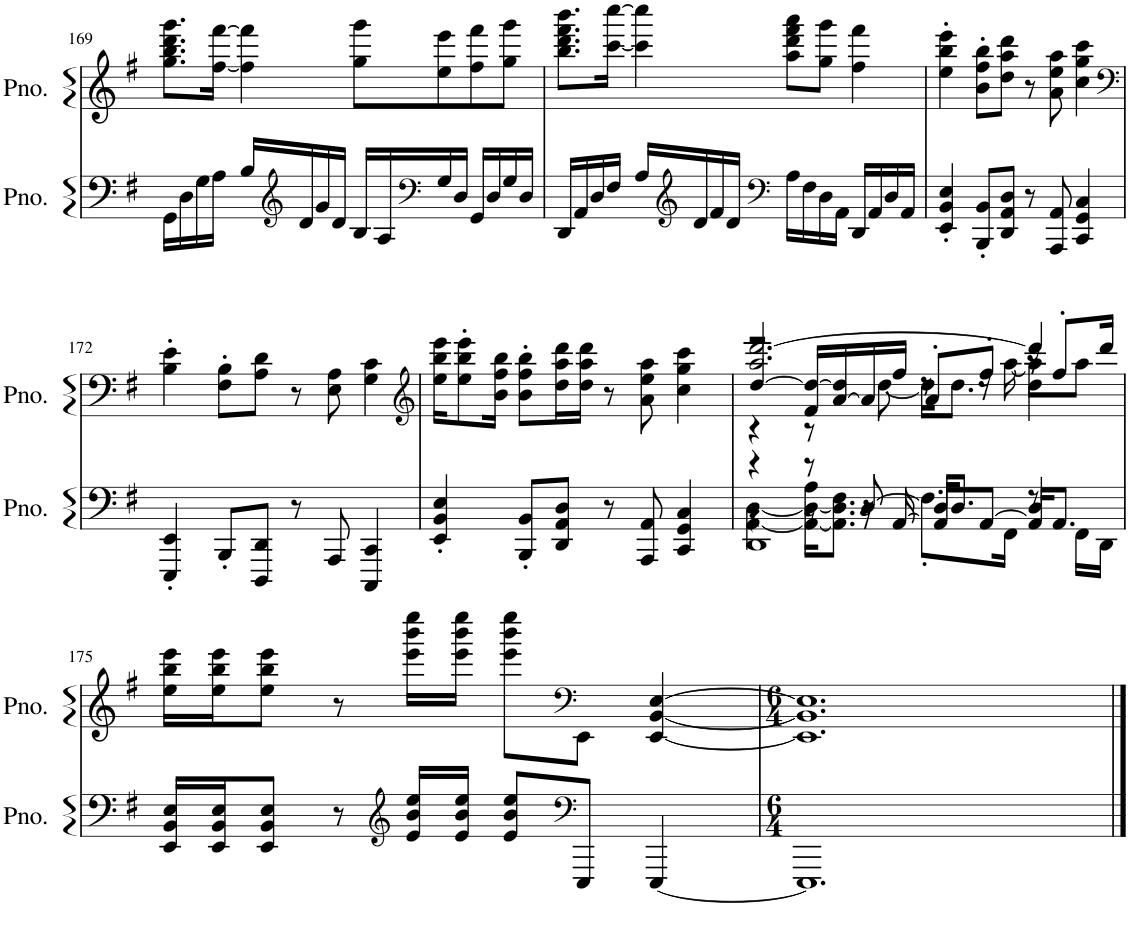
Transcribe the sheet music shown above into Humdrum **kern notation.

**kern	**kern
*part2	*part1
*staff2	*staff1
*I"Piano	*I"Piano, Klavier
*I'Pno.	*I'Pno.
!!LO:PB:g=z
*clefF4	*clefG2
*k[f#]	*k[f#]
*M4/4	*M4/4
=169	=169
16GG\LL	8.gg\ 8.bb\ 8.ddd\ 8.ggg\L
16D\	.
16G\	.
16A\JJ	[16ff#\ [16fff#\Jk
16B/LL	4ff#\] 4fff#\]
*clefG2	*
16d/	.
16g/	.
16d/JJ	.
16B/LL	8gg\ 8ggg\L
16A/	.
*clefF4	*
16G/	8ee\ 8eee\
16D/JJ	.
16GG/LL	8ff#\ 8fff#\
16D/	.
16G/	8gg\ 8ggg\J
16D/JJ	.
=170	=170
16DD/LL	8.bb\ 8.ddd\ 8.fff#\ 8.bbb\L
16AA/	.
16D/	.
16F#/JJ	[16ccc\ [16cccc\Jk
16A/LL	4ccc\] 4cccc\]
*clefG2	*
16d/	.
16f#/	.
16d/JJ	.
*clefF4	*
16A\LL	8aa\ 8ddd\ 8fff#\ 8aaa\L
16F#\	.
16D\	8gg\ 8ggg\J
16AA\JJ	.
16DD/LL	4ff#\ 4fff#\
16AA/	.
16D/	.
16AA/JJ	.
=171	=171
4EE/' 4BB/' 4E/'	4ee\' 4bb\' 4eee\'
8BBB/' 8BB/'L	8b\' 8ff#\' 8bb\'L
8DD/ 8AA/ 8D/J	8dd\ 8aa\ 8ddd\J
8r	8r
8AAA/ 8AA/	8a\ 8ee\ 8aa\
4CC/ 4GG/ 4C/	4cc\ 4gg\ 4ccc\
!!LO:LB:g=z
=172	=172
*	*clefF4
4EEE/' 4EE/'	4B\' 4e\'
8BBB'/L	8F#\' 8B\'L
8DDD/ 8DD/J	8A\ 8d\J
8r	8r
8AAA/	8E\ 8A\
4CCC/ 4CC/	4G\ 4c\
=173	=173
*	*clefG2
4EE/' 4BB/' 4E/'	16ee\ 16bb\ 16eee\KL
.	8ee\' 8bb\' 8eee\'
.	16b\ 16ff#\ 16bb\Jk
8BBB/' 8BB/'L	8b\' 8ff#\' 8bb\'L
8DD/ 8AA/ 8D/J	16dd\ 16aa\ 16ddd\L
.	16dd\ 16aa\ 16ddd\JJ
8r	8r
8AAA/ 8AA/	8a\ 8ee\ 8aa\
4CC/ 4GG/ 4C/	4cc\ 4gg\ 4ccc\
=174	=174
*^	*^
*	*^	*	*^
*	*	*^	*	*	*^
4r	[4AA\ [4D\	4r	1DD	2.aa/ [2.ddd/	2r	[4dd/	4r
8r	16AA\_ 16D\_ 16A\KL	8r	.	.	.	16f#/ 16dd/_LL	8r
.	8.AA\] 8.D\] 8.F#\J	.	.	.	.	[16a/ 16dd/]	.
[8D/	.	16r	.	.	.	16a/]	[8dd\
.	.	[16AA/	.	.	.	16ff#/JJ	.
16D/KL]	8.F#'\L	8AA/L]	.	.	8r	8a'/L	16dd\KL]
8.D/J	.	.	.	.	.	.	8.dd\J
.	.	[8AA/J	.	.	16r	8ff#'/J	.
.	16FF#\Jk	.	.	.	[16aa\	.	.
4D/	8r	16AA/KL]	.	4ddd/]	8aa\L]	16r	4dd\
.	.	8.AA/J	.	.	.	8ff#'/L	.
.	16FF#\LL	.	.	.	8aa\J	.	.
.	16DD\JJ	.	.	.	.	16ddd/Jk	.
*v	*v	*v	*v	*	*	*	*
*	*v	*v	*v	*v
!!LO:LB:g=z
=175	=175
16EE/ 16BB/ 16E/LL	16ee\ 16bb\ 16eee\LL
16EE/ 16BB/ 16E/J	16ee\ 16bb\ 16eee\J
8EE/ 8BB/ 8E/J	8ee\ 8bb\ 8eee\J
8r	8r
*clefG2	*
16e/ 16b/ 16ee/LL	16eee\ 16bbb\ 16eeee\LL
16e/ 16b/ 16ee/JJ	16eee\ 16bbb\ 16eeee\JJ
8e/ 8b/ 8ee/L	8eee\ 8bbb\ 8eeee\L
*clefF4	*clefF4
8EEE/J	8EE\J
[4EEE/	[4EE/ [4BB/ [4E/
=176	=176
*M6/4	*M6/4
1.EEE]	1.EE] 1.BB] 1.E]
==	==
*-	*-
